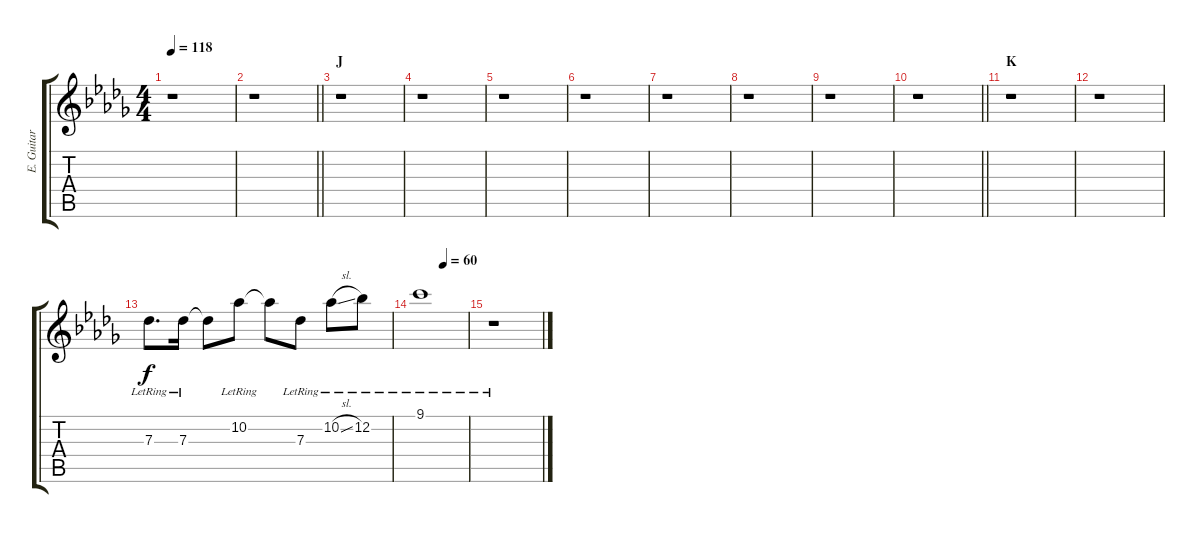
\track ("E. Guitar IV" "E. Guitar ") {instrument electricguitarclean}
\staff {score tabs}
\tuning (Eb4 Bb3 Gb3 Db3 Ab2 Db2) {hide}
\ts (4 4)
\tempo 118
\clef g2
\ks db
r.1{dy f} |
\barLineRight lightlight
r.1 |
\section ("" "J")
r.1 |
r.1 |
r.1 |
r.1 |
r.1 |
r.1 |
r.1 |
\barLineRight lightlight
r.1 |
\section ("" "K")
r.1 |
r.1 |
7.3{lr}.8{d} 7.3{lr}.16 7.3{t}.8 10.2{lr}.8 10.2{t}.8 7.3{lr}.8 10.2{sl lr}.8 12.2{lr}.8 |
\tempo (60 0.5)
9.1{lr}.1 |
r.1
